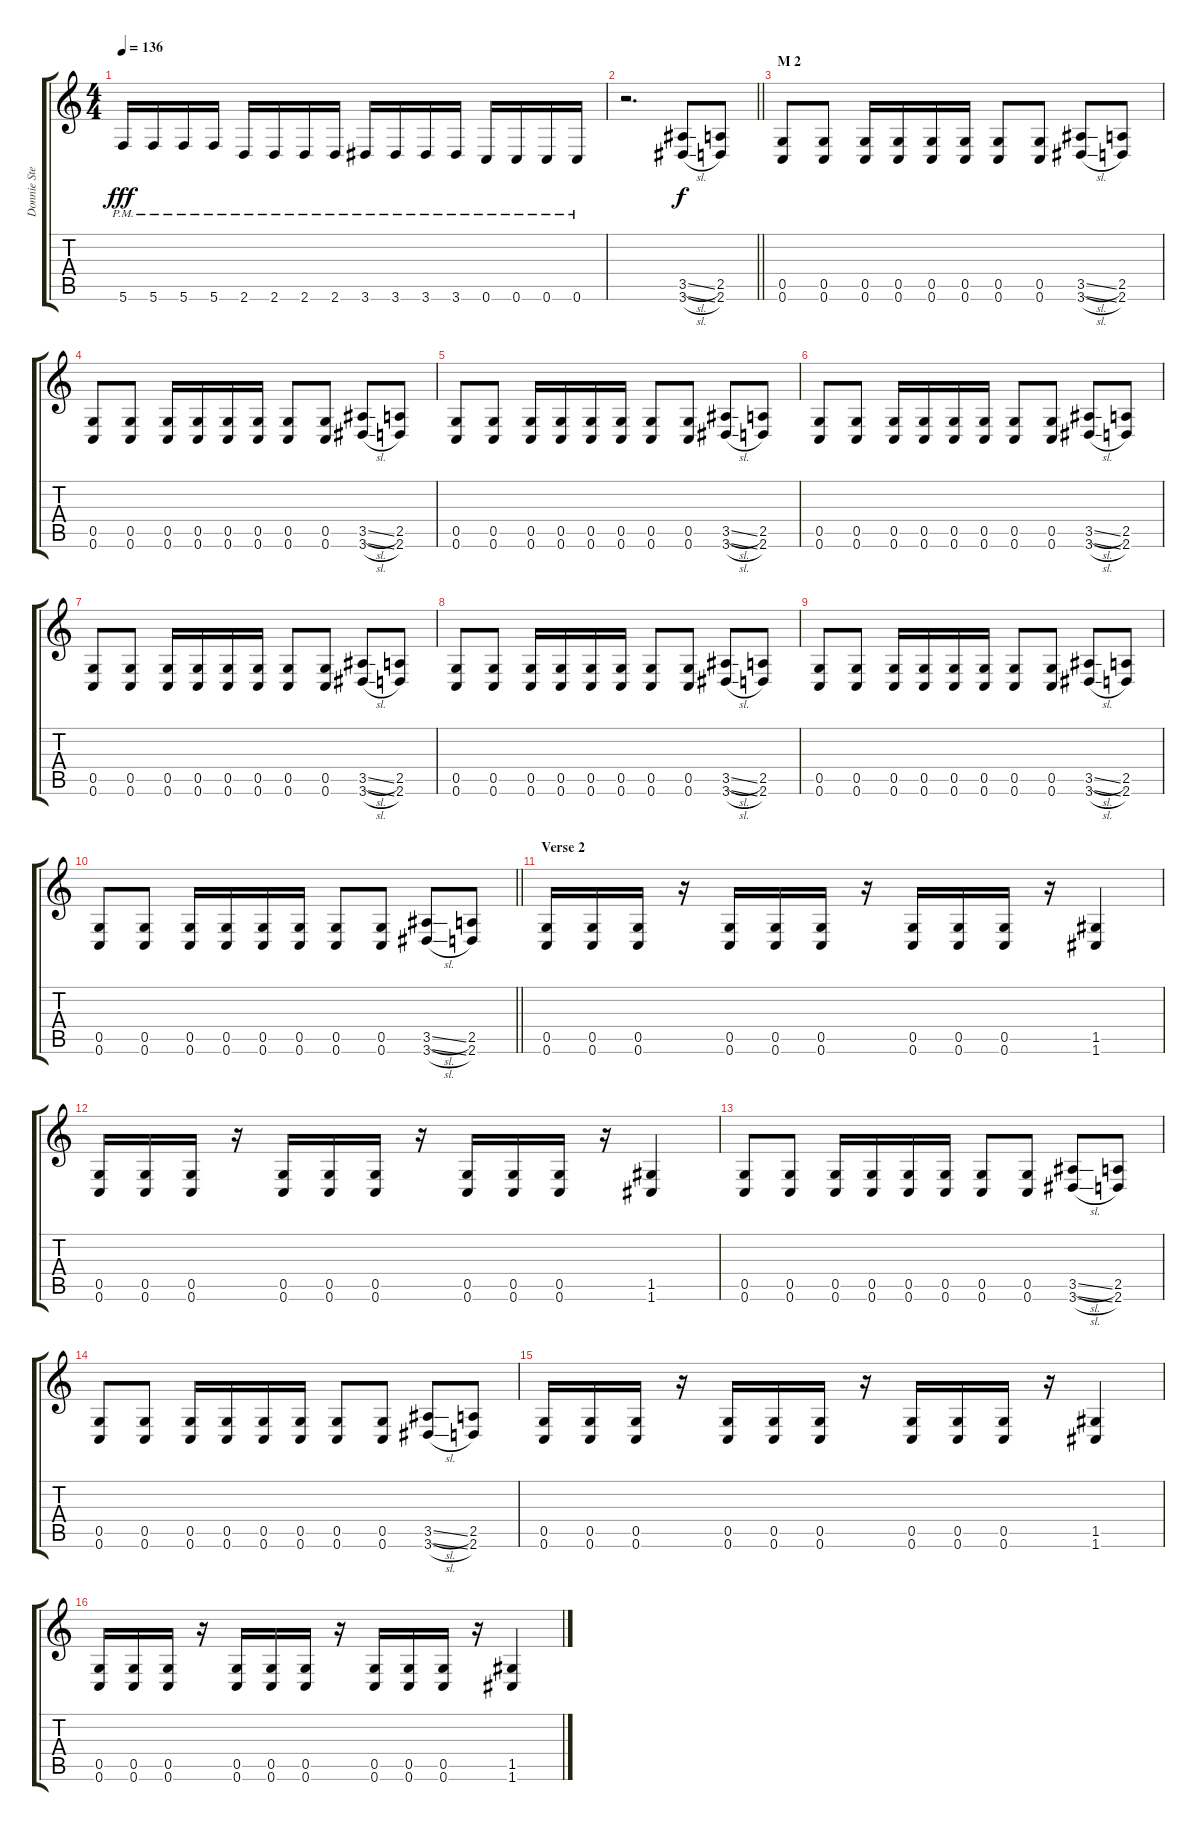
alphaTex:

\track ("Donnie Steele" "Donnie Ste") {instrument distortionguitar}
\staff {score tabs}
\tuning (D4 A3 F3 C3 G2 C2) {hide}
\ts (4 4)
\tempo 136
\clef g2
\ks c
5.6{pm}.16{dy fff} 5.6{pm}.16 5.6{pm}.16 5.6{pm}.16 2.6{pm}.16 2.6{pm}.16 2.6{pm}.16 2.6{pm}.16 3.6{pm}.16 3.6{pm}.16 3.6{pm}.16 3.6{pm}.16 0.6{pm}.16 0.6{pm}.16 0.6{pm}.16 0.6{pm}.16 |
\barLineRight lightlight
r.2{d} (3.5{sl} 3.6{sl}).8{dy f} (2.5 2.6).8 |
\section ("" "M 2")
(0.5 0.6).8 (0.5 0.6).8 (0.5 0.6).16 (0.5 0.6).16 (0.5 0.6).16 (0.5 0.6).16 (0.5 0.6).8 (0.5 0.6).8 (3.5{sl} 3.6{sl}).8 (2.5 2.6).8 |
(0.5 0.6).8 (0.5 0.6).8 (0.5 0.6).16 (0.5 0.6).16 (0.5 0.6).16 (0.5 0.6).16 (0.5 0.6).8 (0.5 0.6).8 (3.5{sl} 3.6{sl}).8 (2.5 2.6).8 |
(0.5 0.6).8 (0.5 0.6).8 (0.5 0.6).16 (0.5 0.6).16 (0.5 0.6).16 (0.5 0.6).16 (0.5 0.6).8 (0.5 0.6).8 (3.5{sl} 3.6{sl}).8 (2.5 2.6).8 |
(0.5 0.6).8 (0.5 0.6).8 (0.5 0.6).16 (0.5 0.6).16 (0.5 0.6).16 (0.5 0.6).16 (0.5 0.6).8 (0.5 0.6).8 (3.5{sl} 3.6{sl}).8 (2.5 2.6).8 |
(0.5 0.6).8 (0.5 0.6).8 (0.5 0.6).16 (0.5 0.6).16 (0.5 0.6).16 (0.5 0.6).16 (0.5 0.6).8 (0.5 0.6).8 (3.5{sl} 3.6{sl}).8 (2.5 2.6).8 |
(0.5 0.6).8 (0.5 0.6).8 (0.5 0.6).16 (0.5 0.6).16 (0.5 0.6).16 (0.5 0.6).16 (0.5 0.6).8 (0.5 0.6).8 (3.5{sl} 3.6{sl}).8 (2.5 2.6).8 |
(0.5 0.6).8 (0.5 0.6).8 (0.5 0.6).16 (0.5 0.6).16 (0.5 0.6).16 (0.5 0.6).16 (0.5 0.6).8 (0.5 0.6).8 (3.5{sl} 3.6{sl}).8 (2.5 2.6).8 |
\barLineRight lightlight
(0.5 0.6).8 (0.5 0.6).8 (0.5 0.6).16 (0.5 0.6).16 (0.5 0.6).16 (0.5 0.6).16 (0.5 0.6).8 (0.5 0.6).8 (3.5{sl} 3.6{sl}).8 (2.5 2.6).8 |
\section ("" "Verse 2")
(0.5 0.6).16 (0.5 0.6).16 (0.5 0.6).16 r.16 (0.5 0.6).16 (0.5 0.6).16 (0.5 0.6).16 r.16 (0.5 0.6).16 (0.5 0.6).16 (0.5 0.6).16 r.16 (1.5 1.6).4 |
(0.5 0.6).16 (0.5 0.6).16 (0.5 0.6).16 r.16 (0.5 0.6).16 (0.5 0.6).16 (0.5 0.6).16 r.16 (0.5 0.6).16 (0.5 0.6).16 (0.5 0.6).16 r.16 (1.5 1.6).4 |
(0.5 0.6).8 (0.5 0.6).8 (0.5 0.6).16 (0.5 0.6).16 (0.5 0.6).16 (0.5 0.6).16 (0.5 0.6).8 (0.5 0.6).8 (3.5{sl} 3.6{sl}).8 (2.5 2.6).8 |
(0.5 0.6).8 (0.5 0.6).8 (0.5 0.6).16 (0.5 0.6).16 (0.5 0.6).16 (0.5 0.6).16 (0.5 0.6).8 (0.5 0.6).8 (3.5{sl} 3.6{sl}).8 (2.5 2.6).8 |
(0.5 0.6).16 (0.5 0.6).16 (0.5 0.6).16 r.16 (0.5 0.6).16 (0.5 0.6).16 (0.5 0.6).16 r.16 (0.5 0.6).16 (0.5 0.6).16 (0.5 0.6).16 r.16 (1.5 1.6).4 |
(0.5 0.6).16 (0.5 0.6).16 (0.5 0.6).16 r.16 (0.5 0.6).16 (0.5 0.6).16 (0.5 0.6).16 r.16 (0.5 0.6).16 (0.5 0.6).16 (0.5 0.6).16 r.16 (1.5 1.6).4
